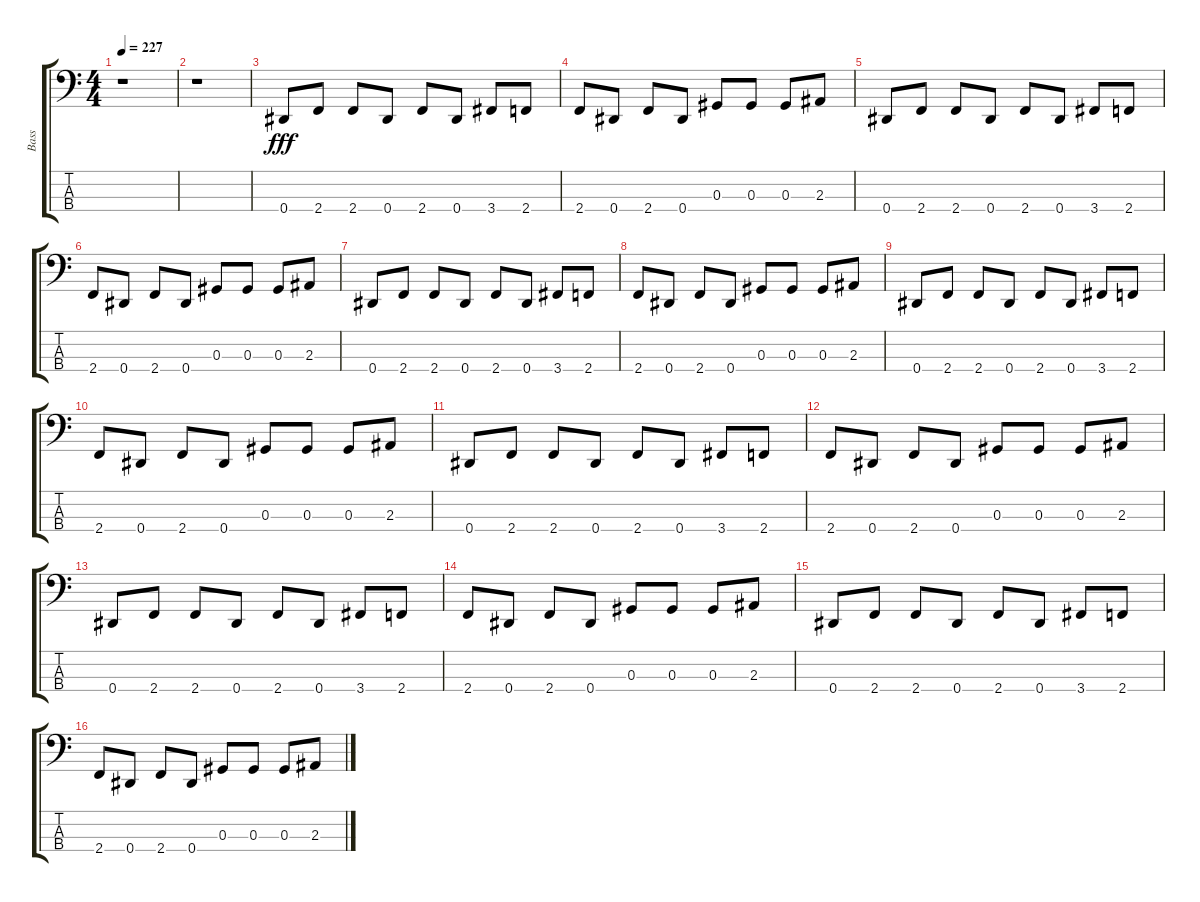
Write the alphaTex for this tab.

\track ("Bass" "Bass") {instrument electricbassfinger}
\staff {score tabs}
\tuning (Gb2 Db2 Ab1 Eb1) {hide}
\ts (4 4)
\tempo 227
\clef f4
\ks c
r.1{dy fff instrument electricbassfinger} |
r.1 |
0.4.8 2.4.8 2.4.8 0.4.8 2.4.8 0.4.8 3.4.8 2.4.8 |
2.4.8 0.4.8 2.4.8 0.4.8 0.3.8 0.3.8 0.3.8 2.3.8 |
0.4.8 2.4.8 2.4.8 0.4.8 2.4.8 0.4.8 3.4.8 2.4.8 |
2.4.8 0.4.8 2.4.8 0.4.8 0.3.8 0.3.8 0.3.8 2.3.8 |
0.4.8 2.4.8 2.4.8 0.4.8 2.4.8 0.4.8 3.4.8 2.4.8 |
2.4.8 0.4.8 2.4.8 0.4.8 0.3.8 0.3.8 0.3.8 2.3.8 |
0.4.8 2.4.8 2.4.8 0.4.8 2.4.8 0.4.8 3.4.8 2.4.8 |
2.4.8 0.4.8 2.4.8 0.4.8 0.3.8 0.3.8 0.3.8 2.3.8 |
0.4.8 2.4.8 2.4.8 0.4.8 2.4.8 0.4.8 3.4.8 2.4.8 |
2.4.8 0.4.8 2.4.8 0.4.8 0.3.8 0.3.8 0.3.8 2.3.8 |
0.4.8 2.4.8 2.4.8 0.4.8 2.4.8 0.4.8 3.4.8 2.4.8 |
2.4.8 0.4.8 2.4.8 0.4.8 0.3.8 0.3.8 0.3.8 2.3.8 |
0.4.8 2.4.8 2.4.8 0.4.8 2.4.8 0.4.8 3.4.8 2.4.8 |
2.4.8 0.4.8 2.4.8 0.4.8 0.3.8 0.3.8 0.3.8 2.3.8
